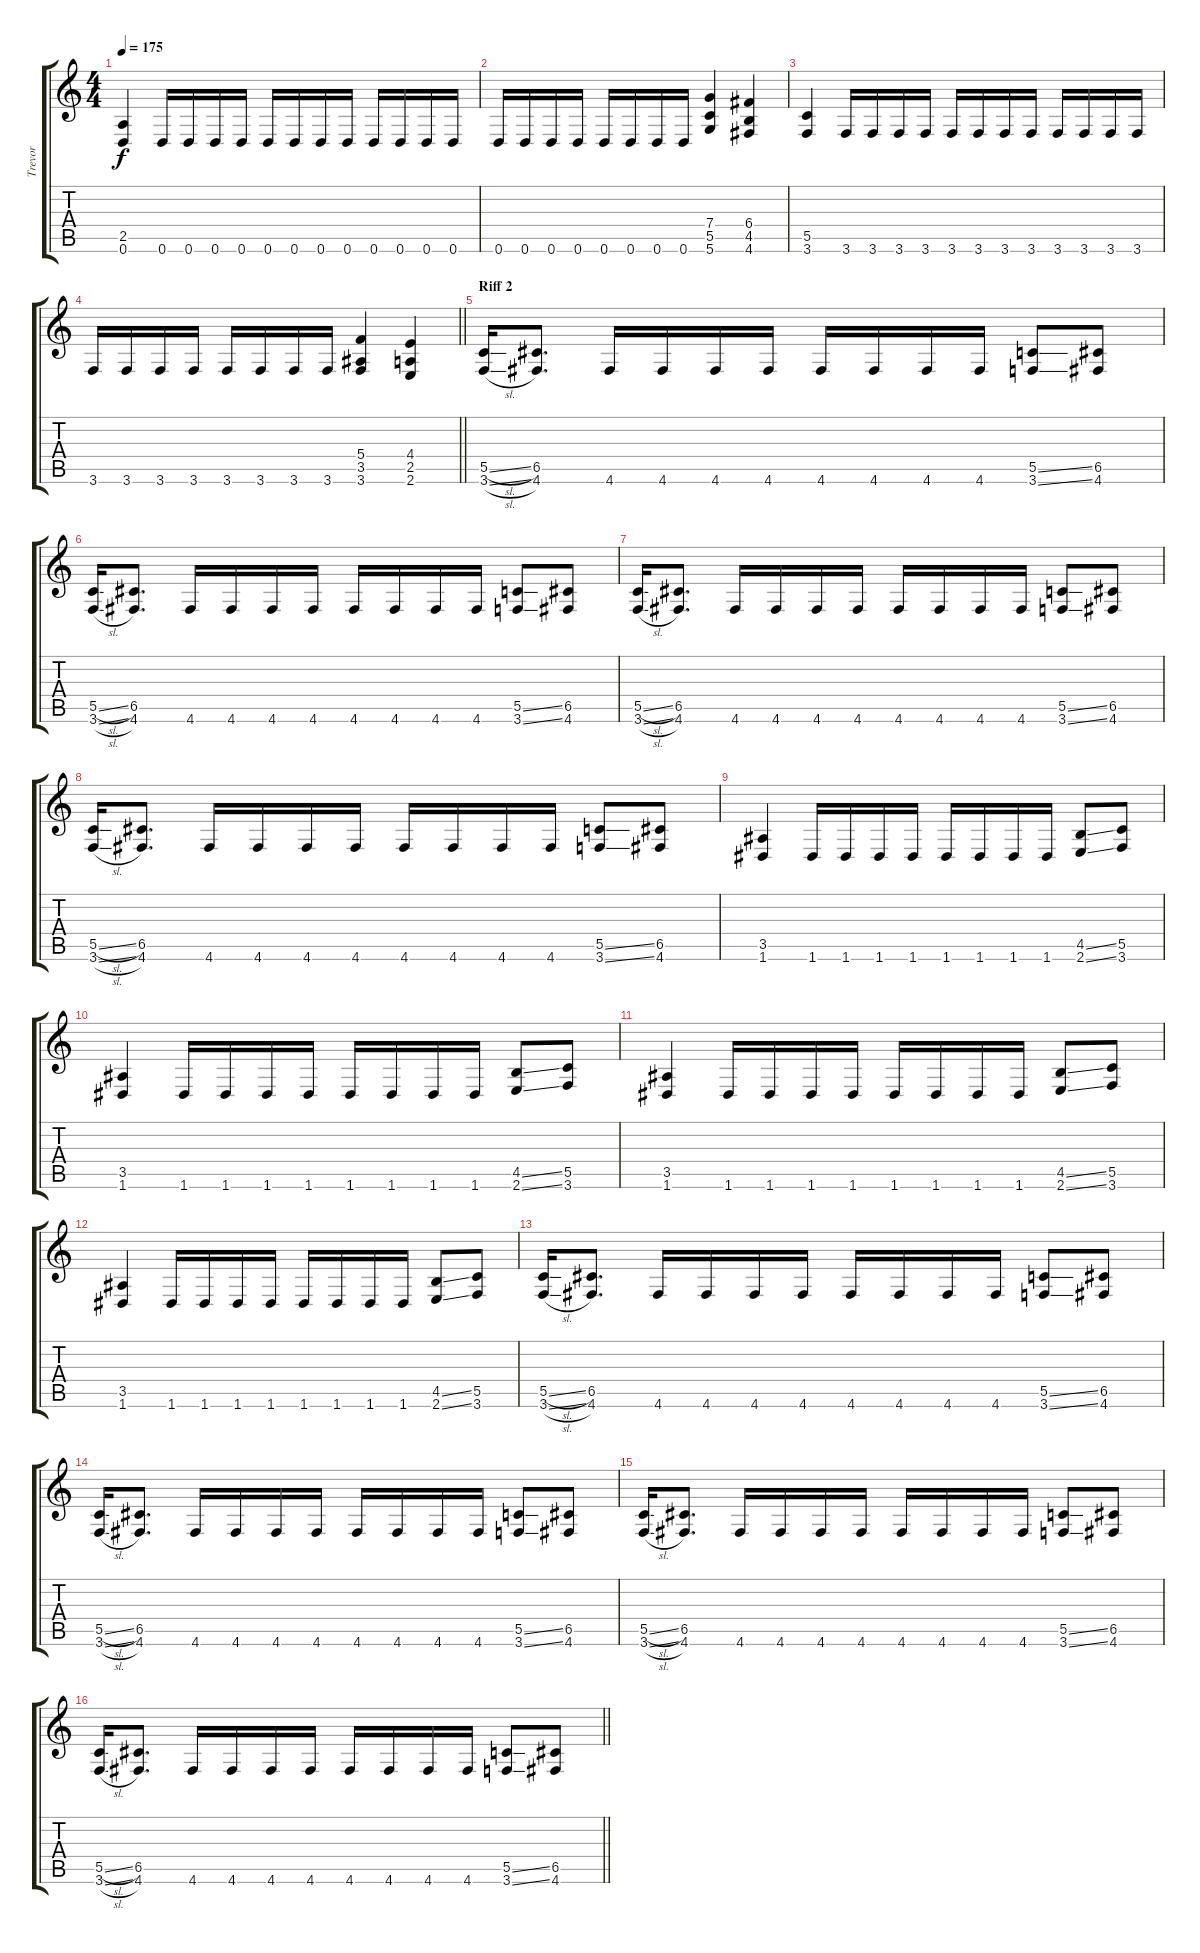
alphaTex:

\track ("Trevor" "Trevor") {instrument overdrivenguitar}
\staff {score tabs}
\tuning (D4 A3 F3 C3 G2 D2) {hide}
\ts (4 4)
\tempo 175
\clef g2
\ks c
(2.5 0.6).4{dy f} 0.6.16 0.6.16 0.6.16 0.6.16 0.6.16 0.6.16 0.6.16 0.6.16 0.6.16 0.6.16 0.6.16 0.6.16 |
0.6.16 0.6.16 0.6.16 0.6.16 0.6.16 0.6.16 0.6.16 0.6.16 (7.4 5.5 5.6).4 (6.4 4.5 4.6).4 |
(5.5 3.6).4 3.6.16 3.6.16 3.6.16 3.6.16 3.6.16 3.6.16 3.6.16 3.6.16 3.6.16 3.6.16 3.6.16 3.6.16 |
\barLineRight lightlight
3.6.16 3.6.16 3.6.16 3.6.16 3.6.16 3.6.16 3.6.16 3.6.16 (5.4 3.5 3.6).4 (4.4 2.5 2.6).4 |
\section ("" "Riff 2")
(5.5{sl} 3.6{sl}).16 (6.5 4.6).8{d} 4.6.16 4.6.16 4.6.16 4.6.16 4.6.16 4.6.16 4.6.16 4.6.16 (5.5{ss} 3.6{ss}).8 (6.5 4.6).8 |
(5.5{sl} 3.6{sl}).16 (6.5 4.6).8{d} 4.6.16 4.6.16 4.6.16 4.6.16 4.6.16 4.6.16 4.6.16 4.6.16 (5.5{ss} 3.6{ss}).8 (6.5 4.6).8 |
(5.5{sl} 3.6{sl}).16 (6.5 4.6).8{d} 4.6.16 4.6.16 4.6.16 4.6.16 4.6.16 4.6.16 4.6.16 4.6.16 (5.5{ss} 3.6{ss}).8 (6.5 4.6).8 |
(5.5{sl} 3.6{sl}).16 (6.5 4.6).8{d} 4.6.16 4.6.16 4.6.16 4.6.16 4.6.16 4.6.16 4.6.16 4.6.16 (5.5{ss} 3.6{ss}).8 (6.5 4.6).8 |
(3.5 1.6).4 1.6.16 1.6.16 1.6.16 1.6.16 1.6.16 1.6.16 1.6.16 1.6.16 (4.5{ss} 2.6{ss}).8 (5.5 3.6).8 |
(3.5 1.6).4 1.6.16 1.6.16 1.6.16 1.6.16 1.6.16 1.6.16 1.6.16 1.6.16 (4.5{ss} 2.6{ss}).8 (5.5 3.6).8 |
(3.5 1.6).4 1.6.16 1.6.16 1.6.16 1.6.16 1.6.16 1.6.16 1.6.16 1.6.16 (4.5{ss} 2.6{ss}).8 (5.5 3.6).8 |
(3.5 1.6).4 1.6.16 1.6.16 1.6.16 1.6.16 1.6.16 1.6.16 1.6.16 1.6.16 (4.5{ss} 2.6{ss}).8 (5.5 3.6).8 |
(5.5{sl} 3.6{sl}).16 (6.5 4.6).8{d} 4.6.16 4.6.16 4.6.16 4.6.16 4.6.16 4.6.16 4.6.16 4.6.16 (5.5{ss} 3.6{ss}).8 (6.5 4.6).8 |
(5.5{sl} 3.6{sl}).16 (6.5 4.6).8{d} 4.6.16 4.6.16 4.6.16 4.6.16 4.6.16 4.6.16 4.6.16 4.6.16 (5.5{ss} 3.6{ss}).8 (6.5 4.6).8 |
(5.5{sl} 3.6{sl}).16 (6.5 4.6).8{d} 4.6.16 4.6.16 4.6.16 4.6.16 4.6.16 4.6.16 4.6.16 4.6.16 (5.5{ss} 3.6{ss}).8 (6.5 4.6).8 |
\barLineRight lightlight
(5.5{sl} 3.6{sl}).16 (6.5 4.6).8{d} 4.6.16 4.6.16 4.6.16 4.6.16 4.6.16 4.6.16 4.6.16 4.6.16 (5.5{ss} 3.6{ss}).8 (6.5 4.6).8
